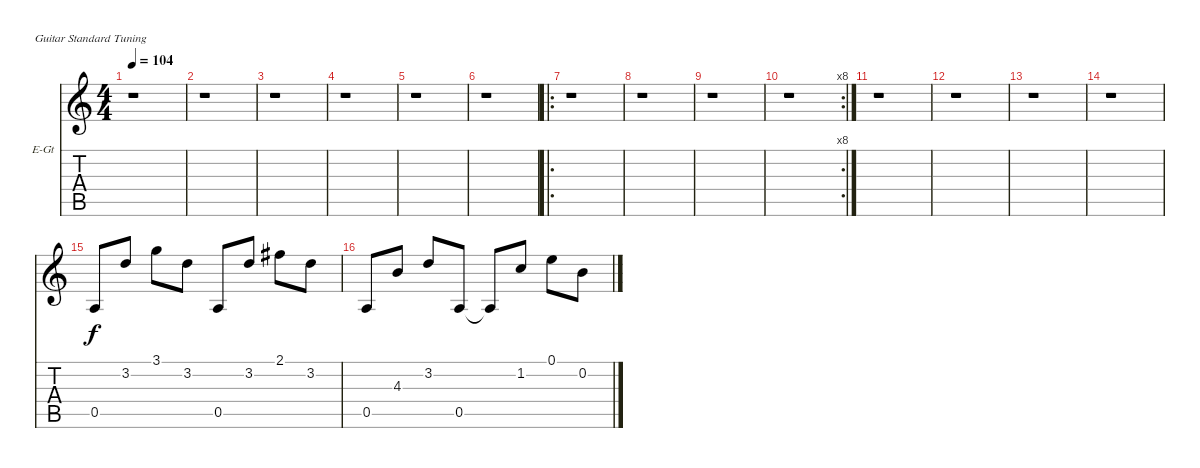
\defaultSystemsLayout 4
\bracketExtendMode nobrackets
\firstSystemTrackNameOrientation horizontal
\otherSystemsTrackNameOrientation horizontal
\track ("Stone Gossard (Clean)" "E-Gt") {instrument electricguitarclean}
\staff {score tabs}
\tuning (E4 B3 G3 D3 A2 E2)
\ts (4 4)
\tempo 104
\clef g2
\ks c
r.1{dy f} |
r.1 |
r.1 |
r.1 |
r.1 |
r.1 |
\ro
r.1 |
r.1 |
r.1 |
\rc 8
r.1 |
r.1 |
r.1 |
r.1 |
r.1 |
0.5.8 3.2.8 3.1.8 3.2.8 0.5.8 3.2.8 2.1.8 3.2.8 |
0.5.8 4.3.8 3.2.8 0.5.8 0.5{t}.8 1.2.8 0.1.8 0.2.8
